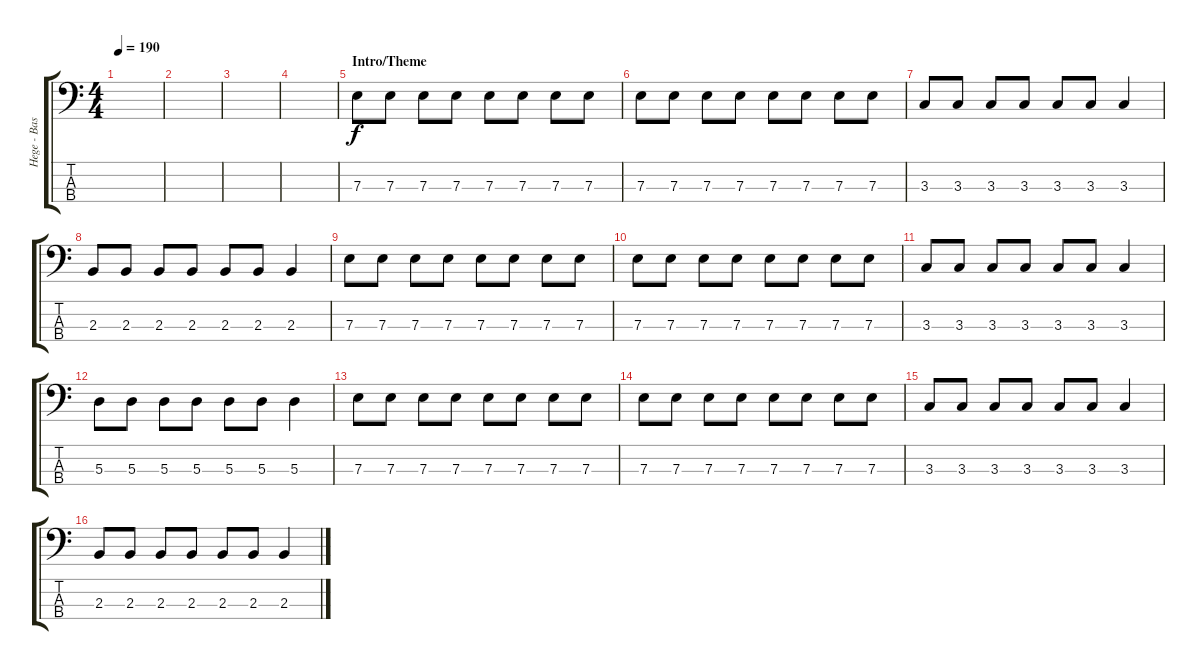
\track ("Hege - Bass" "Hege - Bas") {instrument electricbassfinger}
\staff {score tabs}
\tuning (G2 D2 A1 E1) {hide}
\ts (4 4)
\tempo 190
\clef f4
\ks c
|
|
|
|
\section ("" "Intro/Theme")
7.3.8 7.3.8 7.3.8 7.3.8 7.3.8 7.3.8 7.3.8 7.3.8 |
7.3.8 7.3.8 7.3.8 7.3.8 7.3.8 7.3.8 7.3.8 7.3.8 |
3.3.8 3.3.8 3.3.8 3.3.8 3.3.8 3.3.8 3.3.4 |
2.3.8 2.3.8 2.3.8 2.3.8 2.3.8 2.3.8 2.3.4 |
7.3.8 7.3.8 7.3.8 7.3.8 7.3.8 7.3.8 7.3.8 7.3.8 |
7.3.8 7.3.8 7.3.8 7.3.8 7.3.8 7.3.8 7.3.8 7.3.8 |
3.3.8 3.3.8 3.3.8 3.3.8 3.3.8 3.3.8 3.3.4 |
5.3.8 5.3.8 5.3.8 5.3.8 5.3.8 5.3.8 5.3.4 |
7.3.8 7.3.8 7.3.8 7.3.8 7.3.8 7.3.8 7.3.8 7.3.8 |
7.3.8 7.3.8 7.3.8 7.3.8 7.3.8 7.3.8 7.3.8 7.3.8 |
3.3.8 3.3.8 3.3.8 3.3.8 3.3.8 3.3.8 3.3.4 |
2.3.8 2.3.8 2.3.8 2.3.8 2.3.8 2.3.8 2.3.4
